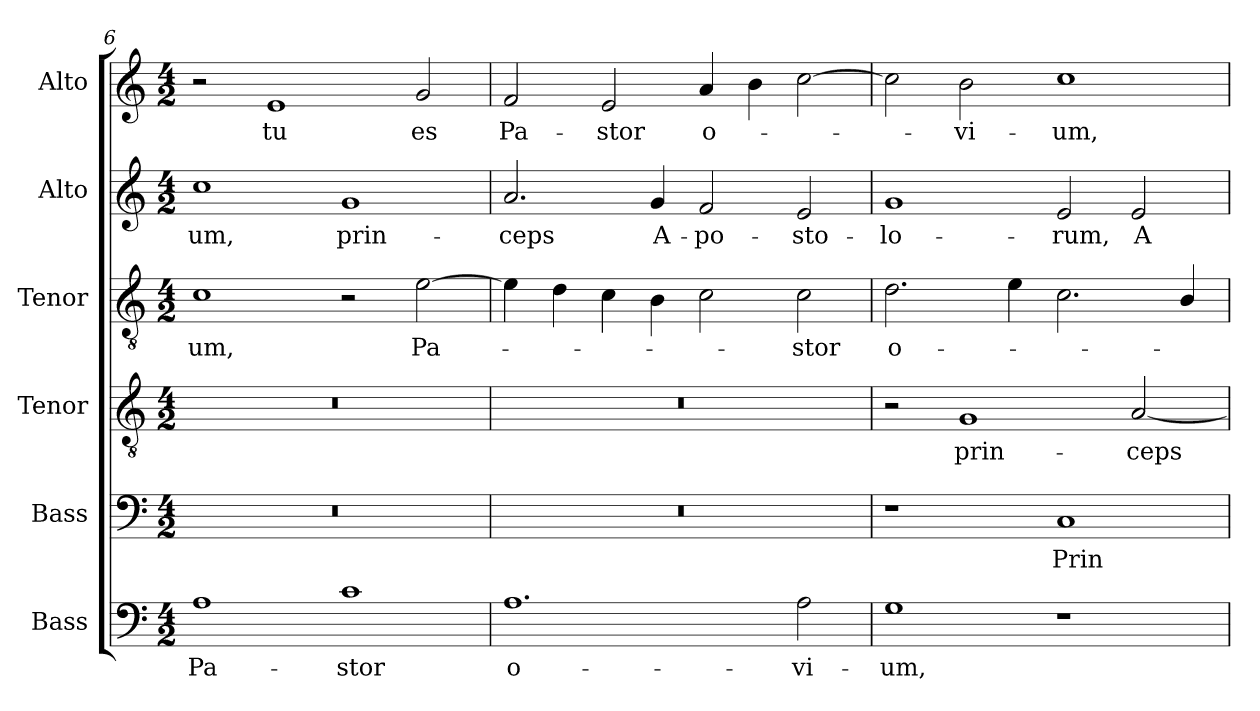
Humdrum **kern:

**kern	**text	**kern	**text	**kern	**text	**kern	**text	**kern	**text	**kern	**text
*part6	*part6	*part5	*part5	*part4	*part4	*part3	*part3	*part2	*part2	*part1	*part1
*staff6	*staff6	*staff5	*staff5	*staff4	*staff4	*staff3	*staff3	*staff2	*staff2	*staff1	*staff1
*I"Bass	*	*I"Bass	*	*I"Tenor	*	*I"Tenor	*	*I"Alto	*	*I"Alto	*
*I'B.	*	*	*	*I'T.	*	*I'T.	*	*I'A.	*	*I'A.	*
!!LO:LB:g=z
*clefF4	*	*clefF4	*	*clefGv2	*	*clefGv2	*	*clefG2	*	*clefG2	*
*	*	*	*	*ITrd7c12	*	*ITrd7c12	*	*	*	*	*
*k[]	*	*k[]	*	*k[]	*	*k[]	*	*k[]	*	*k[]	*
*C:	*	*C:	*	*C:	*	*C:	*	*C:	*	*C:	*
*M4/2	*	*M4/2	*	*M4/2	*	*M4/2	*	*M4/2	*	*M4/2	*
=6	=6	=6	=6	=6	=6	=6	=6	=6	=6	=6	=6
!	!LO:LY:b:color=#000000	!LO:N:vis=1	!	!LO:N:vis=1	!	!	!	!	!	!	!
!	!	!	!	!	!	!	!LO:LY:b:color=#000000	!	!	!	!
!	!	!	!	!	!	!	!	!	!LO:LY:b:color=#000000	!	!
1Ai	Pa-	0r	.	0r	.	1Ci	-um,	1cci	-um,	2r	.
!	!	!	!	!	!	!	!	!	!	!	!LO:LY:b:color=#000000
.	.	.	.	.	.	.	.	.	.	1ei	tu
!	!LO:LY:b:color=#000000	!	!	!	!	!	!	!	!	!	!
!	!	!	!	!	!	!	!	!	!LO:LY:b:color=#000000	!	!
1ci	-stor	.	.	.	.	2r	.	1gi	prin-	.	.
!	!	!	!	!	!	!	!LO:LY:b:color=#000000	!	!	!	!
!	!	!	!	!	!	!	!	!	!	!	!LO:LY:b:color=#000000
.	.	.	.	.	.	[2Ei\	Pa-	.	.	2gi/	es
=7	=7	=7	=7	=7	=7	=7	=7	=7	=7	=7	=7
!	!LO:LY:b:color=#000000	!LO:N:vis=1	!	!LO:N:vis=1	!	!	!	!	!	!	!
!	!	!	!	!	!	!	!	!	!LO:LY:b:color=#000000	!	!
!	!	!	!	!	!	!	!	!	!	!	!LO:LY:b:color=#000000
1.Ai	o-	0r	.	0r	.	4Ei\]	.	2.ai/	-ceps	2fi/	Pa-
.	.	.	.	.	.	4Di\	.	.	.	.	.
!	!	!	!	!	!	!	!	!	!	!	!LO:LY:b:color=#000000
.	.	.	.	.	.	4Ci\	.	.	.	2ei/	-stor
!	!	!	!	!	!	!	!	!	!LO:LY:b:color=#000000	!	!
.	.	.	.	.	.	4BBi\	.	4gi/	A-	.	.
!	!	!	!	!	!	!	!	!	!LO:LY:b:color=#000000	!	!
!	!	!	!	!	!	!	!	!	!	!	!LO:LY:b:color=#000000
.	.	.	.	.	.	2Ci\	.	2fi/	-po-	4ai/	o-
.	.	.	.	.	.	.	.	.	.	4bi\	.
!	!LO:LY:b:color=#000000	!	!	!	!	!	!	!	!	!	!
!	!	!	!	!	!	!	!LO:LY:b:color=#000000	!	!	!	!
!	!	!	!	!	!	!	!	!	!LO:LY:b:color=#000000	!	!
2Ai\	-vi-	.	.	.	.	2Ci\	-stor	2ei/	-sto-	[2cci\	.
=8	=8	=8	=8	=8	=8	=8	=8	=8	=8	=8	=8
!	!LO:LY:b:color=#000000	!	!	!	!	!	!	!	!	!	!
!	!	!	!	!	!	!	!LO:LY:b:color=#000000	!	!	!	!
!	!	!	!	!	!	!	!	!	!LO:LY:b:color=#000000	!	!
1Gi	-um,	1r	.	2r	.	2.Di\	o-	1gi	-lo-	2cci\]	.
!	!	!	!	!	!LO:LY:b:color=#000000	!	!	!	!	!	!
!	!	!	!	!	!	!	!	!	!	!	!LO:LY:b:color=#000000
.	.	.	.	1GGi	prin-	.	.	.	.	2bi\	-vi-
.	.	.	.	.	.	4Ei\	.	.	.	.	.
!	!	!	!LO:LY:b:color=#000000	!	!	!	!	!	!	!	!
!	!	!	!	!	!	!	!	!	!LO:LY:b:color=#000000	!	!
!	!	!	!	!	!	!	!	!	!	!	!LO:LY:b:color=#000000
1r	.	1Ci	Prin-	.	.	2.Ci\	.	2ei/	-rum,	1cci	-um,
!	!	!	!	!	!LO:LY:b:color=#000000	!	!	!	!	!	!
!	!	!	!	!	!	!	!	!	!LO:LY:b:color=#000000	!	!
.	.	.	.	[2AAi/	-ceps	.	.	2ei/	A-	.	.
.	.	.	.	.	.	4BBi/	.	.	.	.	.
=	=	=	=	=	=	=	=	=	=	=	=
*-	*-	*-	*-	*-	*-	*-	*-	*-	*-	*-	*-
